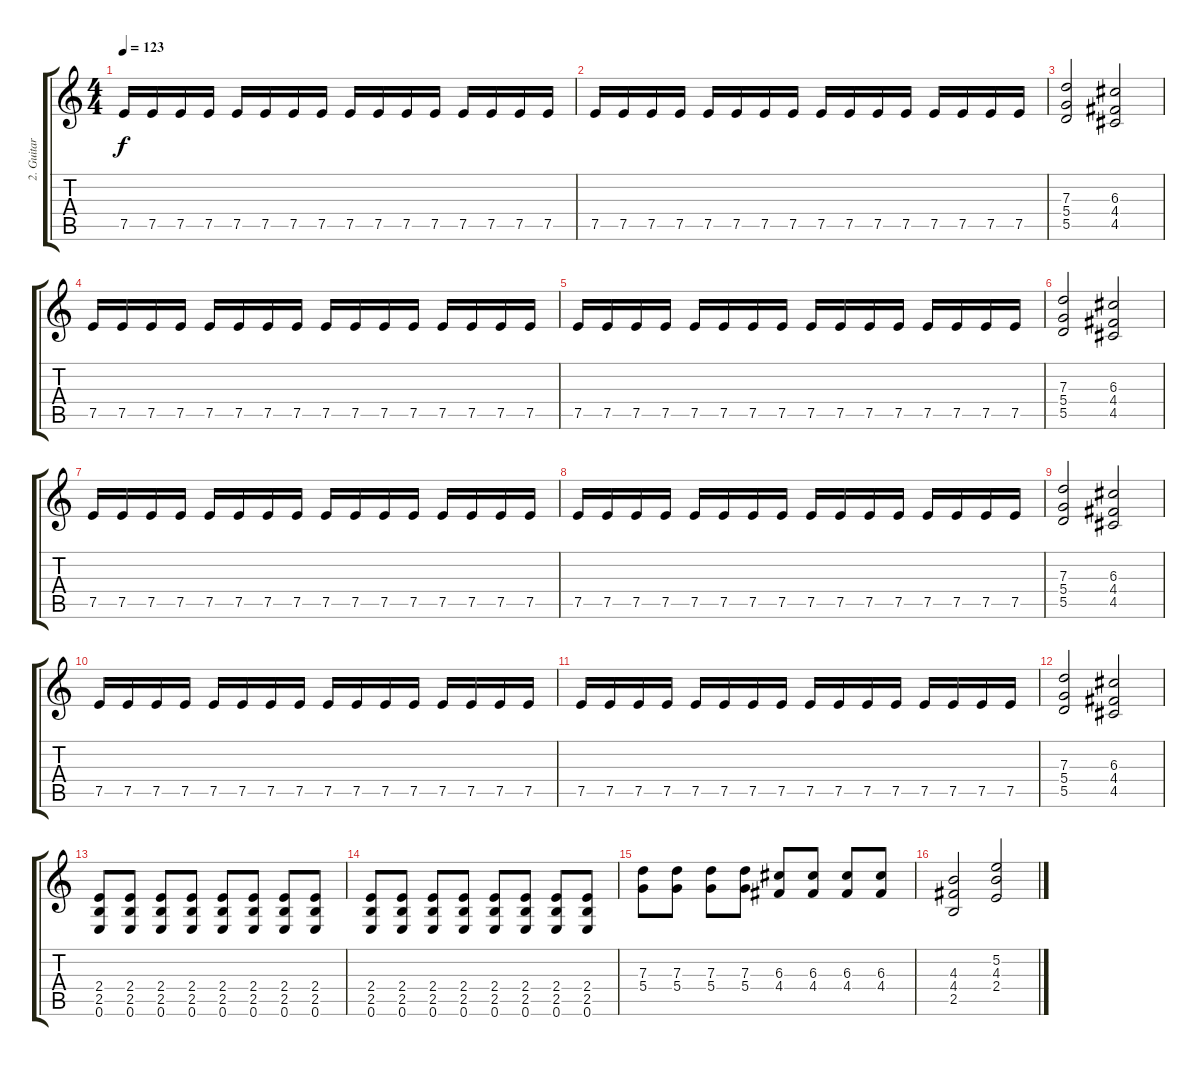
\track ("2. Guitar" "2. Guitar") {instrument distortionguitar}
\staff {score tabs}
\tuning (E4 B3 G3 D3 A2 E2) {hide}
\ts (4 4)
\tempo 123
\clef g2
\ks c
7.5.16{dy f} 7.5.16 7.5.16 7.5.16 7.5.16 7.5.16 7.5.16 7.5.16 7.5.16 7.5.16 7.5.16 7.5.16 7.5.16 7.5.16 7.5.16 7.5.16 |
7.5.16 7.5.16 7.5.16 7.5.16 7.5.16 7.5.16 7.5.16 7.5.16 7.5.16 7.5.16 7.5.16 7.5.16 7.5.16 7.5.16 7.5.16 7.5.16 |
(7.3 5.4 5.5).2{instrument distortionguitar} (6.3 4.4 4.5).2 |
7.5.16 7.5.16 7.5.16 7.5.16 7.5.16 7.5.16 7.5.16 7.5.16 7.5.16 7.5.16 7.5.16 7.5.16 7.5.16 7.5.16 7.5.16 7.5.16 |
7.5.16 7.5.16 7.5.16 7.5.16 7.5.16 7.5.16 7.5.16 7.5.16 7.5.16 7.5.16 7.5.16 7.5.16 7.5.16 7.5.16 7.5.16 7.5.16 |
(7.3 5.4 5.5).2{instrument distortionguitar} (6.3 4.4 4.5).2 |
7.5.16 7.5.16 7.5.16 7.5.16 7.5.16 7.5.16 7.5.16 7.5.16 7.5.16 7.5.16 7.5.16 7.5.16 7.5.16 7.5.16 7.5.16 7.5.16 |
7.5.16 7.5.16 7.5.16 7.5.16 7.5.16 7.5.16 7.5.16 7.5.16 7.5.16 7.5.16 7.5.16 7.5.16 7.5.16 7.5.16 7.5.16 7.5.16 |
(7.3 5.4 5.5).2{instrument distortionguitar} (6.3 4.4 4.5).2 |
7.5.16 7.5.16 7.5.16 7.5.16 7.5.16 7.5.16 7.5.16 7.5.16 7.5.16 7.5.16 7.5.16 7.5.16 7.5.16 7.5.16 7.5.16 7.5.16 |
7.5.16 7.5.16 7.5.16 7.5.16 7.5.16 7.5.16 7.5.16 7.5.16 7.5.16 7.5.16 7.5.16 7.5.16 7.5.16 7.5.16 7.5.16 7.5.16 |
(7.3 5.4 5.5).2 (6.3 4.4 4.5).2 |
(2.4 2.5 0.6).8 (2.4 2.5 0.6).8 (2.4 2.5 0.6).8 (2.4 2.5 0.6).8 (2.4 2.5 0.6).8 (2.4 2.5 0.6).8 (2.4 2.5 0.6).8 (2.4 2.5 0.6).8 |
(2.4 2.5 0.6).8 (2.4 2.5 0.6).8 (2.4 2.5 0.6).8 (2.4 2.5 0.6).8 (2.4 2.5 0.6).8 (2.4 2.5 0.6).8 (2.4 2.5 0.6).8 (2.4 2.5 0.6).8 |
(7.3 5.4).8 (7.3 5.4).8 (7.3 5.4).8 (7.3 5.4).8 (6.3 4.4).8 (6.3 4.4).8 (6.3 4.4).8 (6.3 4.4).8 |
(4.3 4.4 2.5).2 (5.2 4.3 2.4).2
